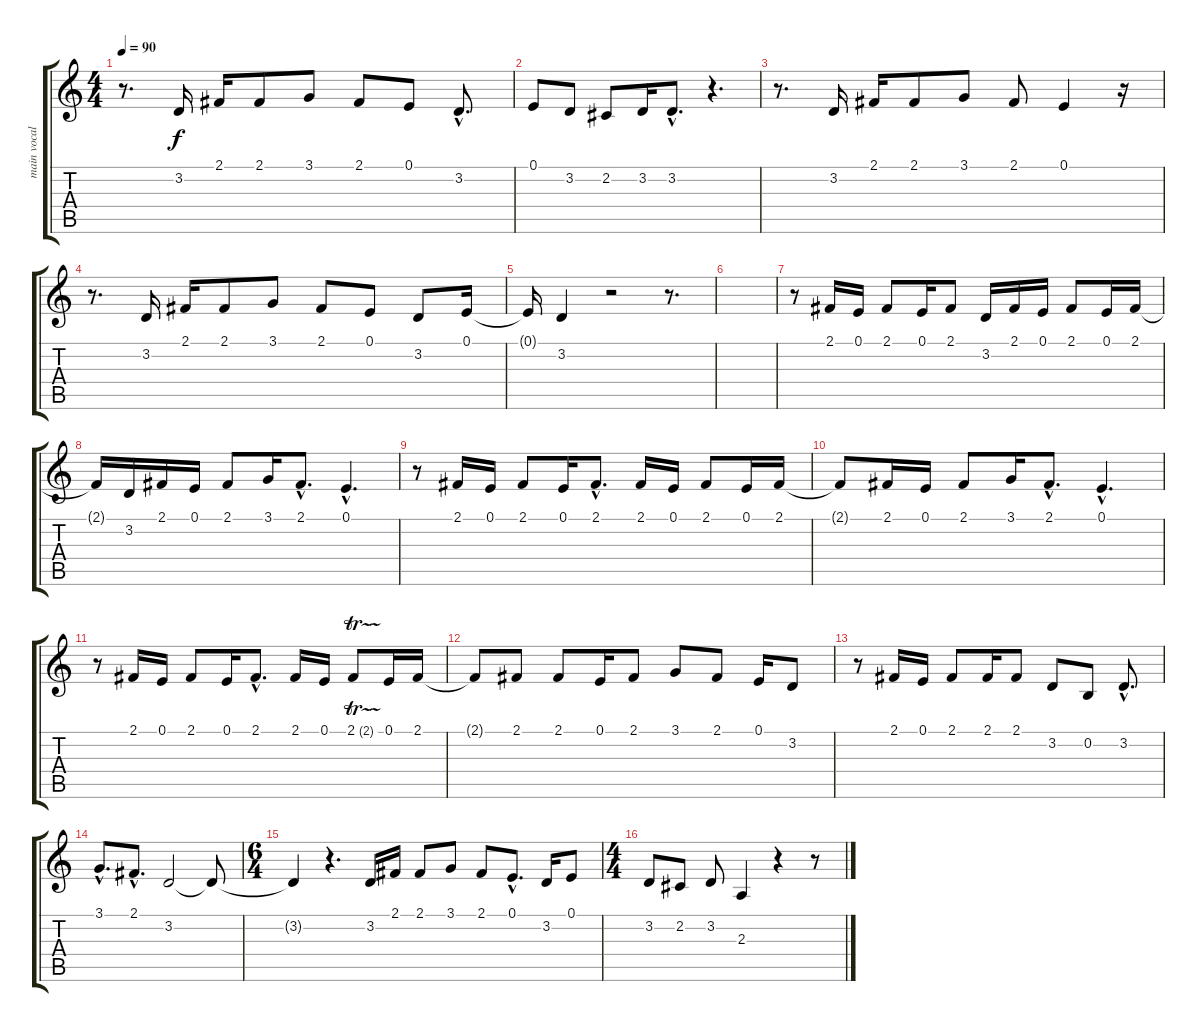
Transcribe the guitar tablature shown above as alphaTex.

\track ("main vocal - ryan" "main vocal") {instrument oboe}
\staff {score tabs}
\tuning (E4 B3 G3 D3 A2 D2) {hide}
\ts (4 4)
\tempo 90
\clef g2
\ks c
r.8{d dy f} 3.2.16 2.1.16 2.1.8 3.1.8 2.1.8 0.1.8 3.2{hac}.8{d} |
0.1.8 3.2.8 2.2.8 3.2.16 3.2{hac}.8{d} r.4{d} |
r.8{d} 3.2.16 2.1.16 2.1.8 3.1.8 2.1.8 0.1.4 r.16 |
r.8{d} 3.2.16 2.1.16 2.1.8 3.1.8 2.1.8 0.1.8 3.2.8 0.1.16 |
0.1{t}.16 3.2.4 r.2 r.8{d} |
|
r.8 2.1.16 0.1.16 2.1.8 0.1.16 2.1.8 3.2.16 2.1.16 0.1.16 2.1.8 0.1.16 2.1.16 |
2.1{t}.16 3.2.16 2.1.16 0.1.16 2.1.8 3.1.16 2.1{hac}.8{d} 0.1{hac}.4{d} |
r.8 2.1.16 0.1.16 2.1.8 0.1.16 2.1{hac}.8{d} 2.1.16 0.1.16 2.1.8 0.1.16 2.1.16 |
2.1{t}.8 2.1.16 0.1.16 2.1.8 3.1.16 2.1{hac}.8{d} 0.1{hac}.4{d} |
r.8 2.1.16 0.1.16 2.1.8 0.1.16 2.1{hac}.8{d} 2.1.16 0.1.16 2.1{tr (2 16)}.8 0.1.16 2.1.16 |
2.1{t}.8 2.1.8 2.1.8 0.1.16 2.1.8 3.1.8 2.1.8 0.1.16 3.2.8 |
r.8 2.1.16 0.1.16 2.1.8 2.1.16 2.1.8 3.2.8 0.2.8 3.2{hac}.8{d} |
3.1{hac}.8{d} 2.1{hac}.8{d} 3.2.2 3.2{t}.8 |
\ts (6 4)
3.2{t}.4 r.4{d} 3.2.16 2.1.16 2.1.8 3.1.8 2.1.8 0.1{hac}.8{d} 3.2.16 0.1.8 |
\ts (4 4)
3.2.8 2.2.8 3.2.8 2.3.4 r.4 r.8
